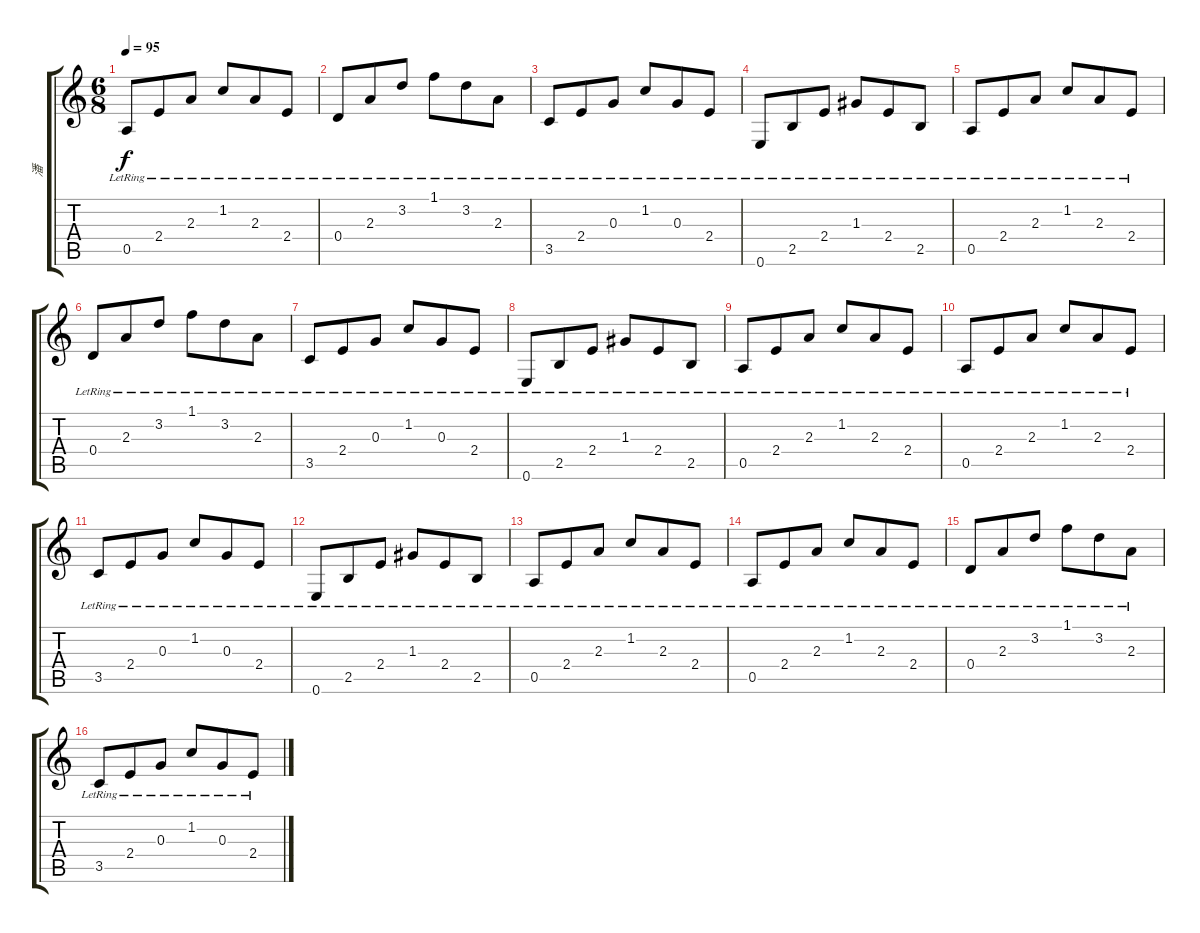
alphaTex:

\track ("潘" "潘") {instrument acousticguitarsteel}
\staff {score tabs}
\tuning (E4 B3 G3 D3 A2 E2) {hide}
\ts (6 8)
\tempo 95
\clef g2
\ks c
0.5{lr}.8{dy f} 2.4{lr}.8 2.3{lr}.8 1.2{lr}.8 2.3{lr}.8 2.4{lr}.8 |
0.4{lr}.8 2.3{lr}.8 3.2{lr}.8 1.1{lr}.8 3.2{lr}.8 2.3{lr}.8 |
3.5{lr}.8 2.4{lr}.8 0.3{lr}.8 1.2{lr}.8 0.3{lr}.8 2.4{lr}.8 |
0.6{lr}.8 2.5{lr}.8 2.4{lr}.8 1.3{lr}.8 2.4{lr}.8 2.5{lr}.8 |
0.5{lr}.8 2.4{lr}.8 2.3{lr}.8 1.2{lr}.8 2.3{lr}.8 2.4{lr}.8 |
0.4{lr}.8 2.3{lr}.8 3.2{lr}.8 1.1{lr}.8 3.2{lr}.8 2.3{lr}.8 |
3.5{lr}.8 2.4{lr}.8 0.3{lr}.8 1.2{lr}.8 0.3{lr}.8 2.4{lr}.8 |
0.6{lr}.8 2.5{lr}.8 2.4{lr}.8 1.3{lr}.8 2.4{lr}.8 2.5{lr}.8 |
0.5{lr}.8 2.4{lr}.8 2.3{lr}.8 1.2{lr}.8 2.3{lr}.8 2.4{lr}.8 |
0.5{lr}.8 2.4{lr}.8 2.3{lr}.8 1.2{lr}.8 2.3{lr}.8 2.4{lr}.8 |
3.5{lr}.8 2.4{lr}.8 0.3{lr}.8 1.2{lr}.8 0.3{lr}.8 2.4{lr}.8 |
0.6{lr}.8 2.5{lr}.8 2.4{lr}.8 1.3{lr}.8 2.4{lr}.8 2.5{lr}.8 |
0.5{lr}.8 2.4{lr}.8 2.3{lr}.8 1.2{lr}.8 2.3{lr}.8 2.4{lr}.8 |
0.5{lr}.8 2.4{lr}.8 2.3{lr}.8 1.2{lr}.8 2.3{lr}.8 2.4{lr}.8 |
0.4{lr}.8 2.3{lr}.8 3.2{lr}.8 1.1{lr}.8 3.2{lr}.8 2.3{lr}.8 |
3.5{lr}.8 2.4{lr}.8 0.3{lr}.8 1.2{lr}.8 0.3{lr}.8 2.4{lr}.8
